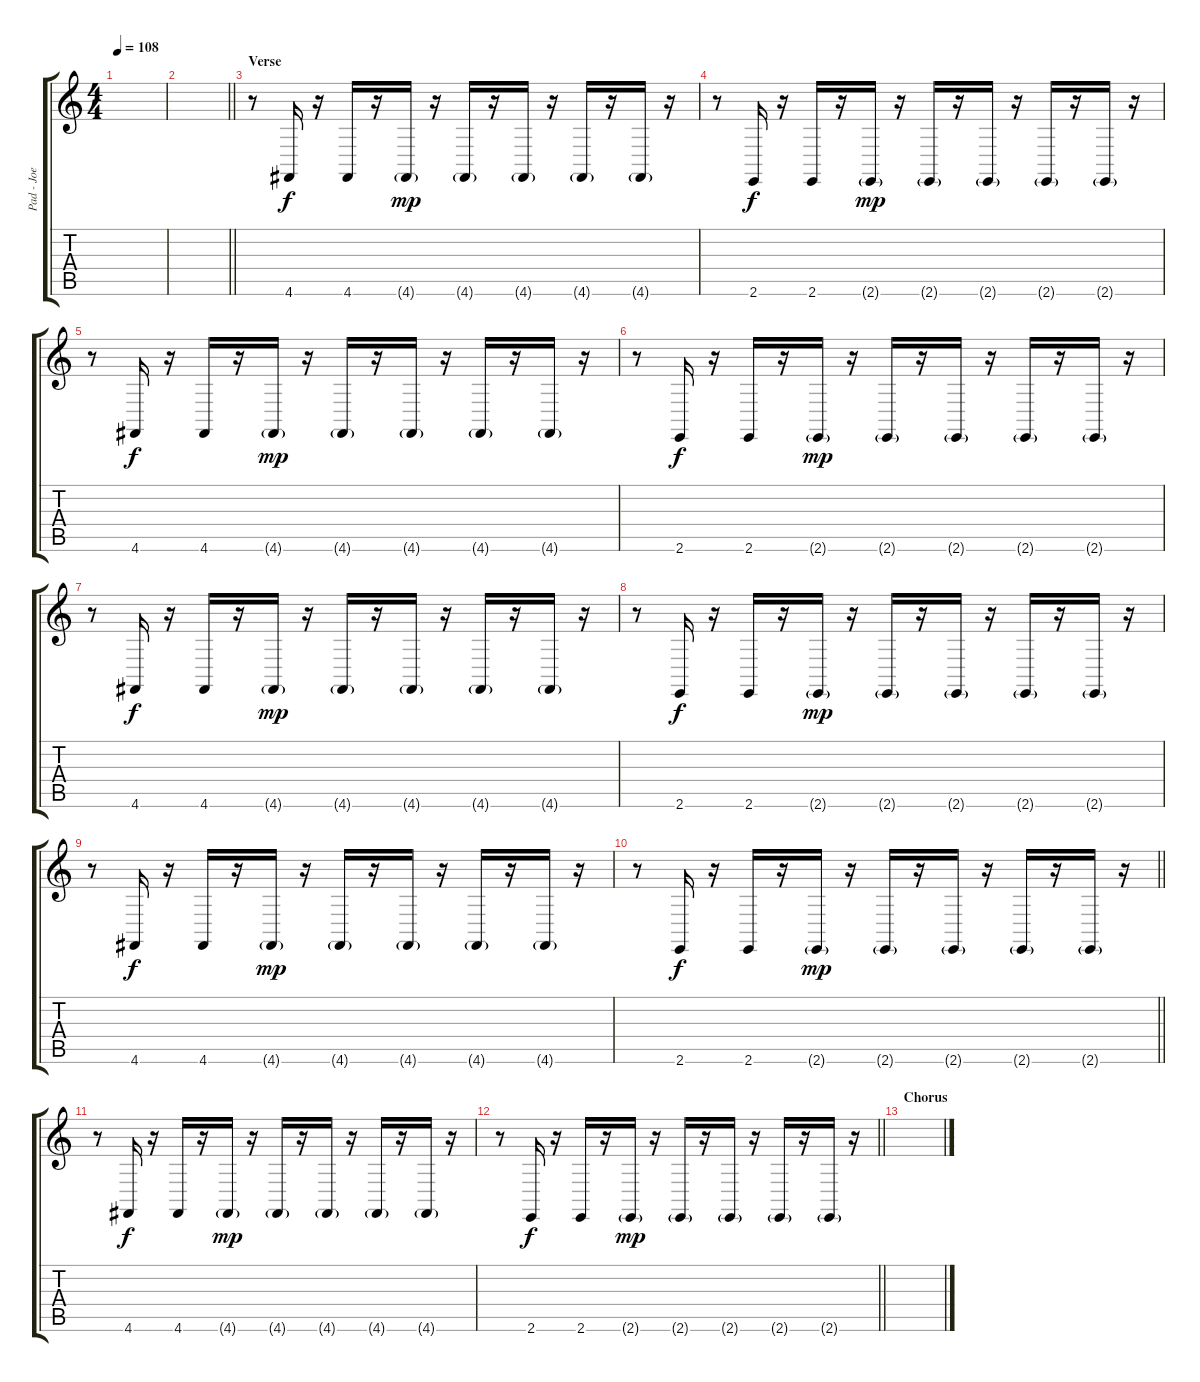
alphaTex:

\track ("Pad - Joe Hahn" "Pad - Joe ") {instrument tremolostrings}
\staff {score tabs}
\tuning (E4 B3 G3 D3 A2 D2) {hide}
\ts (4 4)
\tempo 108
\clef g2
\ks c
|
\barLineRight lightlight
|
\section ("" "Verse")
r.8{balance 5} 4.6.16{dy f} r.16 4.6.16 r.16 4.6{g}.16{dy mp} r.16 4.6{g}.16 r.16 4.6{g}.16 r.16 4.6{g}.16 r.16 4.6{g}.16 r.16 |
r.8 2.6.16{dy f} r.16 2.6.16 r.16 2.6{g}.16{dy mp} r.16 2.6{g}.16 r.16 2.6{g}.16 r.16 2.6{g}.16 r.16 2.6{g}.16 r.16 |
r.8 4.6.16{dy f} r.16 4.6.16 r.16 4.6{g}.16{dy mp} r.16 4.6{g}.16 r.16 4.6{g}.16 r.16 4.6{g}.16 r.16 4.6{g}.16 r.16 |
r.8 2.6.16{dy f} r.16 2.6.16 r.16 2.6{g}.16{dy mp} r.16 2.6{g}.16 r.16 2.6{g}.16 r.16 2.6{g}.16 r.16 2.6{g}.16 r.16 |
r.8 4.6.16{dy f} r.16 4.6.16 r.16 4.6{g}.16{dy mp} r.16 4.6{g}.16 r.16 4.6{g}.16 r.16 4.6{g}.16 r.16 4.6{g}.16 r.16 |
r.8 2.6.16{dy f} r.16 2.6.16 r.16 2.6{g}.16{dy mp} r.16 2.6{g}.16 r.16 2.6{g}.16 r.16 2.6{g}.16 r.16 2.6{g}.16 r.16 |
r.8 4.6.16{dy f} r.16 4.6.16 r.16 4.6{g}.16{dy mp} r.16 4.6{g}.16 r.16 4.6{g}.16 r.16 4.6{g}.16 r.16 4.6{g}.16 r.16 |
\barLineRight lightlight
r.8 2.6.16{dy f} r.16 2.6.16 r.16 2.6{g}.16{dy mp} r.16 2.6{g}.16 r.16 2.6{g}.16 r.16 2.6{g}.16 r.16 2.6{g}.16 r.16 |
r.8{balance 5} 4.6.16{dy f} r.16 4.6.16 r.16 4.6{g}.16{dy mp} r.16 4.6{g}.16 r.16 4.6{g}.16 r.16 4.6{g}.16 r.16 4.6{g}.16 r.16 |
\barLineRight lightlight
r.8{balance 5} 2.6.16{dy f} r.16 2.6.16 r.16 2.6{g}.16{dy mp} r.16 2.6{g}.16 r.16 2.6{g}.16 r.16 2.6{g}.16 r.16 2.6{g}.16 r.16 |
\section ("" "Chorus")
